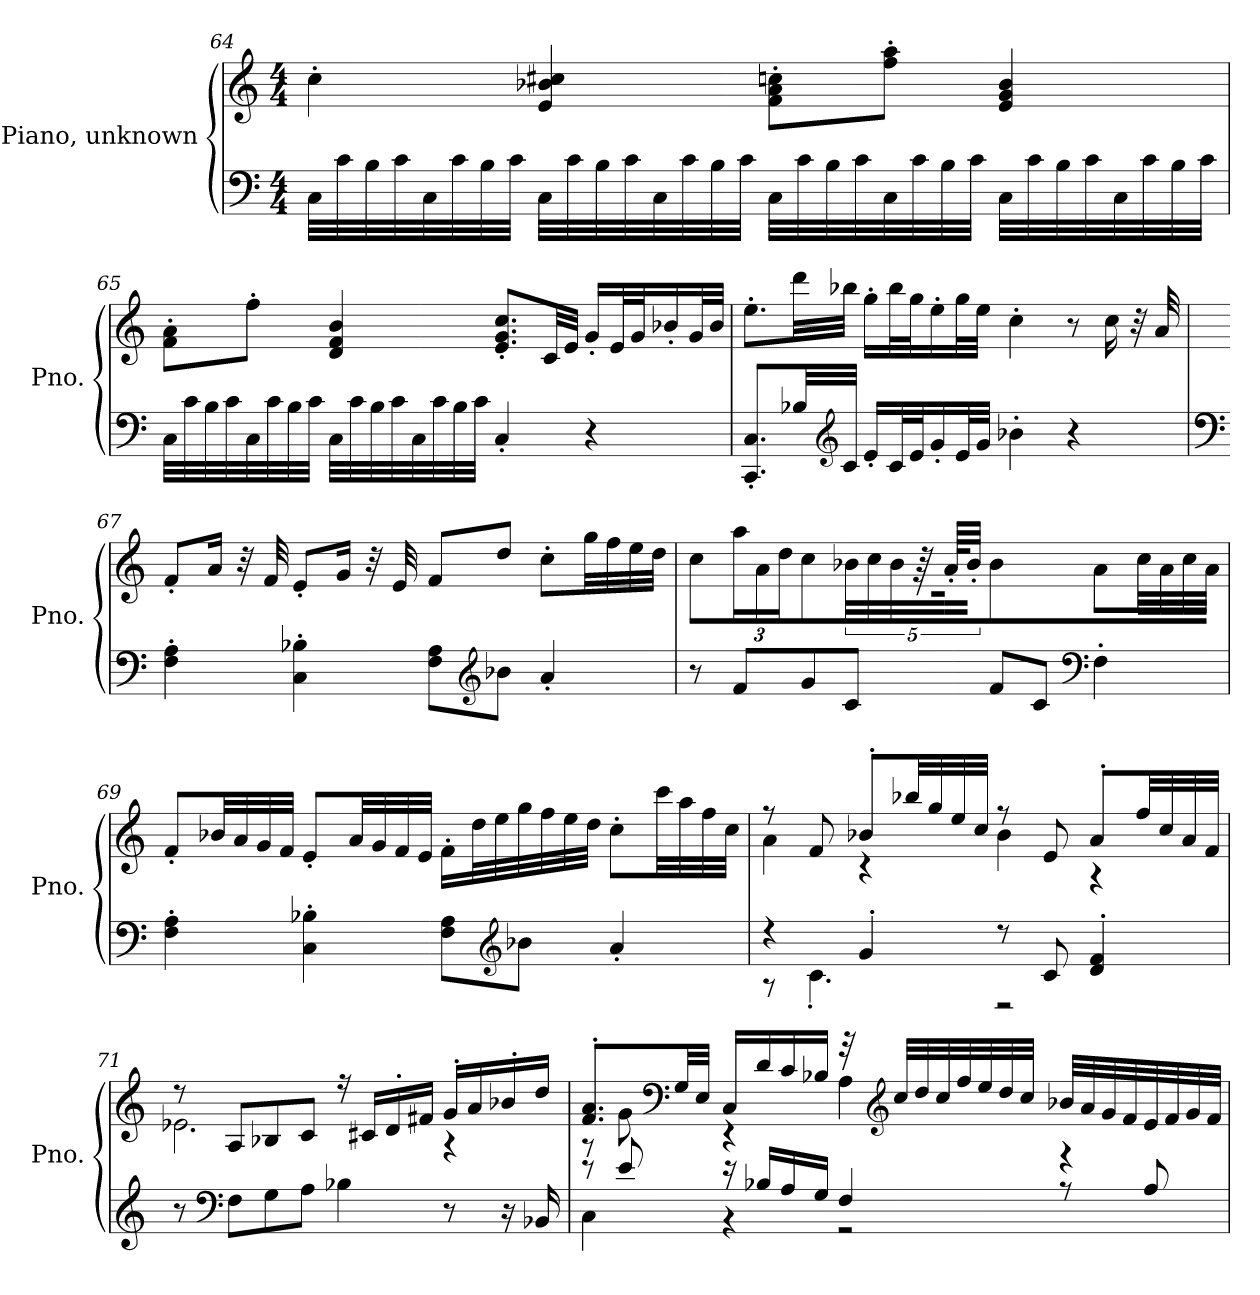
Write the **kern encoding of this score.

**kern	**kern
*part1	*part1
*staff2	*staff1
*I"Piano, unknown	*
*I'Pno.	*
!!LO:PB:g=z
*clefF4	*clefG2
*k[]	*k[]
*M4/4	*M4/4
=64	=64
32C\LLL	4cc'\
32c\	.
32B\	.
32c\	.
32C\	.
32c\	.
32B\	.
32c\JJJ	.
32C\LLL	4e/ 4b-X/ 4cc#X/
32c\	.
32B\	.
32c\	.
32C\	.
32c\	.
32B\	.
32c\JJJ	.
32C\LLL	8f\' 8a\' 8ccn\'L
32c\	.
32B\	.
32c\	.
32C\	8ff\' 8aa\'J
32c\	.
32B\	.
32c\JJJ	.
32C\LLL	4e/ 4g/ 4b-/
32c\	.
32B\	.
32c\	.
32C\	.
32c\	.
32B\	.
32c\JJJ	.
!!LO:LB:g=z
=65	=65
32C\LLL	8f\' 8a\'L
32c\	.
32B\	.
32c\	.
32C\	8ff'\J
32c\	.
32B\	.
32c\JJJ	.
32C\LLL	4d/ 4f/ 4b/
32c\	.
32B\	.
32c\	.
32C\	.
32c\	.
32B\	.
32c\JJJ	.
4C'/	8.e/' 8.g/' 8.cc/'L
.	32c/LL
.	32e/JJJ
4r	16g'/LL
.	32e/L
.	32g/J
.	16b-X'/
.	32g/L
.	32b-/JJJ
=66	=66
8.CC/' 8.C/'L	8.ee'\L
32B-X/LL	32ddd\LL
*clefG2	*
32c/JJJ	32bb-X\JJJ
16e'/LL	16gg'\LL
32c/L	32bb-\L
32e/J	32gg\J
16g'/	16ee'\
32e/L	32gg\L
32g/JJJ	32ee\JJJ
4b-X'\	4cc'\
4r	8r
.	16cc\
.	32r
.	32a/
!!LO:LB:g=z
=67	=67
*clefF4	*
4F\' 4A\'	8f'/L
.	16a/Jk
.	32r
.	32f/
4C\' 4B-X\'	8e'/L
.	16g/Jk
.	32r
.	32e/
8F\ 8A\L	8f/L
*clefG2	*
8b-X\J	8dd/J
4a'/	8cc'\L
.	32gg\LL
.	32ff\
.	32ee\
.	32dd\JJJ
=68	=68
8r	8cc\L
*	*Xbrackettup
8f/L	24aa\L
.	24a\
.	24dd\J
8g/	8cc\
*	*brackettup
8c/J	40b-X\LL
.	40cc\
.	40b-\JJJ
.	80r
.	80a'/KLLL
.	40b-'/JJJ
8f/L	4b-\
8c/J	.
*clefF4	*
4F'\	8a\L
.	32cc\LL
.	32a\
.	32cc\
.	32a\JJJ
!!LO:LB:g=z
=69	=69
4F\' 4A\'	8f'/L
.	32b-X/LL
.	32a/
.	32g/
.	32f/JJJ
4C\' 4B-X\'	8e'/L
.	32a/LL
.	32g/
.	32f/
.	32e/JJJ
8F\ 8A\L	16f'\LL
.	32dd\L
.	32ee\
*clefG2	*
8b-X\J	32gg\
.	32ff\
.	32ee\
.	32dd\JJJ
4a'/	8cc'\L
.	32ccc\LL
.	32aa\
.	32ff\
.	32cc\JJJ
=70	=70
*^	*^
4r	8r	8r	4a\
.	4.c'\	8f/	.
4g'/	.	8b-X'/L	4r
.	.	32bb-X/LL	.
.	.	32gg/	.
.	.	32ee/	.
.	.	32cc/JJJ	.
8r	2r	8r	4b-\
8c/	.	8e/	.
4d/' 4f/'	.	8a'/L	4r
.	.	32ff/LL	.
.	.	32cc/	.
.	.	32a/	.
.	.	32f/JJJ	.
*v	*v	*	*
!!LO:LB:g=z	!!
=71	=71	=71
8r	8r	2.e-X\
*clefF4	*	*
8F\L	8A/L	.
8G\	8B-X/	.
8A\J	8c/J	.
4B-X\	16r	.
.	16c#X/LL	.
.	16d'/	.
.	16f#X/JJ	.
8r	16g'/LL	4r
.	16a/	.
16r	16b-X'/	.
16BB-X/	16dd/JJ	.
!!LO:LB:g=z	!!
=72	=72	=72
*^	*	*
8r	4C\	8.f/' 8.a/'L	8r
8e/	.	.	8g\
*	*	*clefF4	*
.	.	32G/LL	.
.	.	32E/JJJ	.
16r	4r	16C/LL	4r
16B-X/LL	.	16d/	.
16A/	.	16c/	.
16G/JJ	.	16B-X/JJ	.
4F/	2r	32r	4A\
*	*	*clefG2	*
.	.	32cc/LLL	.
.	.	32dd/	.
.	.	32cc/	.
.	.	32ff/	.
.	.	32ee/	.
.	.	32dd/	.
.	.	32cc/JJJ	.
8r	.	32b-X/LLL	4r
.	.	32a/	.
.	.	32g/	.
.	.	32f/	.
8A/	.	32e/	.
.	.	32f/	.
.	.	32g/	.
.	.	32f/JJJ	.
*v	*v	*	*
*	*v	*v
=	=
*-	*-
